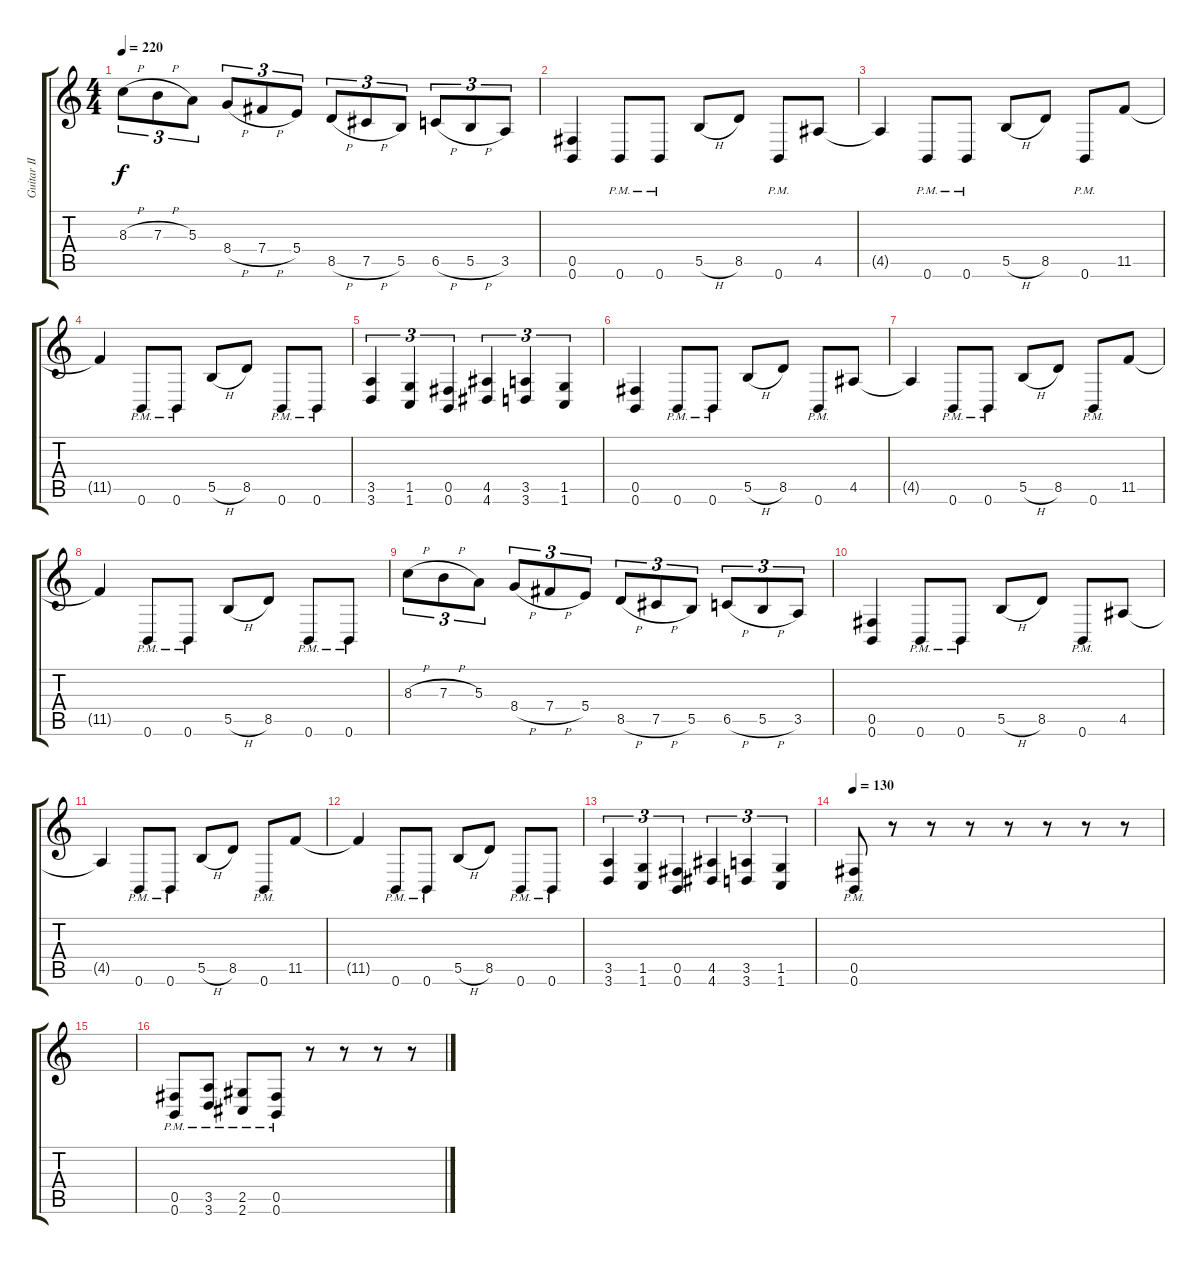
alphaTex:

\track ("Guitar II" "Guitar II") {instrument distortionguitar}
\staff {score tabs}
\tuning (Db4 Ab3 E3 B2 Gb2 B1) {hide}
\ts (4 4)
\tempo 220
\clef g2
\ks c
8.3{h}.8{tu (3 2) dy f} 7.3{h}.8{tu (3 2)} 5.3.8{tu (3 2)} 8.4{h}.8{tu (3 2)} 7.4{h}.8{tu (3 2)} 5.4.8{tu (3 2)} 8.5{h}.8{tu (3 2)} 7.5{h}.8{tu (3 2)} 5.5.8{tu (3 2)} 6.5{h}.8{tu (3 2)} 5.5{h}.8{tu (3 2)} 3.5.8{tu (3 2)} |
(0.5 0.6).4 0.6{pm}.8 0.6{pm}.8 5.5{h}.8 8.5.8 0.6{pm}.8 4.5.8 |
4.5{t}.4 0.6{pm}.8 0.6{pm}.8 5.5{h}.8 8.5.8 0.6{pm}.8 11.5.8 |
11.5{t}.4 0.6{pm}.8 0.6{pm}.8 5.5{h}.8 8.5.8 0.6{pm}.8 0.6{pm}.8 |
(3.5 3.6).4{tu (3 2)} (1.5 1.6).4{tu (3 2)} (0.5 0.6).4{tu (3 2)} (4.5 4.6).4{tu (3 2)} (3.5 3.6).4{tu (3 2)} (1.5 1.6).4{tu (3 2)} |
(0.5 0.6).4 0.6{pm}.8 0.6{pm}.8 5.5{h}.8 8.5.8 0.6{pm}.8 4.5.8 |
4.5{t}.4 0.6{pm}.8 0.6{pm}.8 5.5{h}.8 8.5.8 0.6{pm}.8 11.5.8 |
11.5{t}.4 0.6{pm}.8 0.6{pm}.8 5.5{h}.8 8.5.8 0.6{pm}.8 0.6{pm}.8 |
8.3{h}.8{tu (3 2)} 7.3{h}.8{tu (3 2)} 5.3.8{tu (3 2)} 8.4{h}.8{tu (3 2)} 7.4{h}.8{tu (3 2)} 5.4.8{tu (3 2)} 8.5{h}.8{tu (3 2)} 7.5{h}.8{tu (3 2)} 5.5.8{tu (3 2)} 6.5{h}.8{tu (3 2)} 5.5{h}.8{tu (3 2)} 3.5.8{tu (3 2)} |
(0.5 0.6).4 0.6{pm}.8 0.6{pm}.8 5.5{h}.8 8.5.8 0.6{pm}.8 4.5.8 |
4.5{t}.4 0.6{pm}.8 0.6{pm}.8 5.5{h}.8 8.5.8 0.6{pm}.8 11.5.8 |
11.5{t}.4 0.6{pm}.8 0.6{pm}.8 5.5{h}.8 8.5.8 0.6{pm}.8 0.6{pm}.8 |
(3.5 3.6).4{tu (3 2)} (1.5 1.6).4{tu (3 2)} (0.5 0.6).4{tu (3 2)} (4.5 4.6).4{tu (3 2)} (3.5 3.6).4{tu (3 2)} (1.5 1.6).4{tu (3 2)} |
\tempo 130
(0.5{pm} 0.6{pm}).8 r.8 r.8 r.8 r.8 r.8 r.8 r.8 |
|
(0.5{pm} 0.6{pm}).8 (3.5{pm} 3.6{pm}).8 (2.5{pm} 2.6{pm}).8 (0.5{pm} 0.6{pm}).8 r.8 r.8 r.8 r.8
